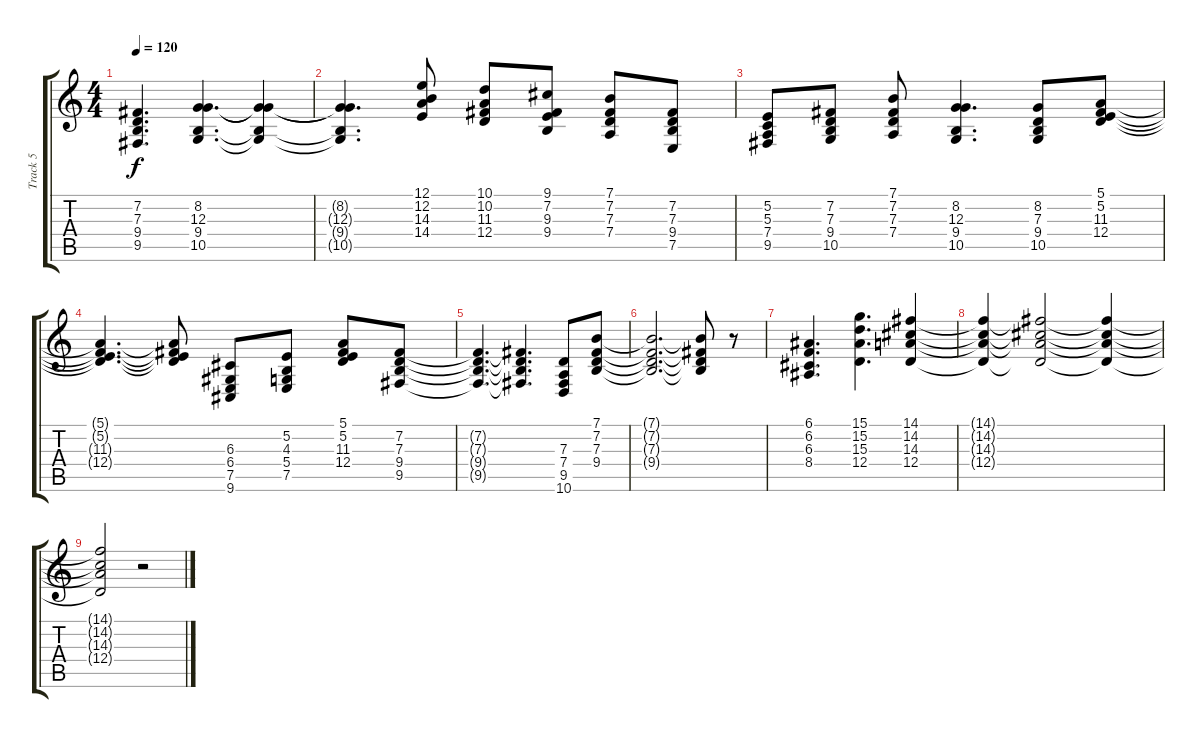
\track ("Track 5" "Track 5") {instrument stringensemble1}
\staff {score tabs}
\tuning (E4 B3 G3 D3 A2 E2) {hide}
\ts (4 4)
\tempo 120
\clef g2
\ks c
(7.2 7.3 9.4 9.5).4{d dy f} (8.2 12.3 9.4 10.5).4{d} (8.2{t} 12.3{t} 9.4{t} 10.5{t}).4 |
(8.2{t} 12.3{t} 9.4{t} 10.5{t}).4{d} (12.1 12.2 14.3 14.4).8 (10.1 10.2 11.3 12.4).8 (9.1 7.2 9.3 9.4).8 (7.1 7.2 7.3 7.4).8 (7.2 7.3 9.4 7.5).8 |
(5.2 5.3 7.4 9.5).8 (7.2 7.3 9.4 10.5).8 (7.1 7.2 7.3 7.4).8 (8.2 12.3 9.4 10.5).4{d} (8.2 7.3 9.4 10.5).8 (5.1 5.2 11.3 12.4).8 |
(5.1{t} 5.2{t} 11.3{t} 12.4{t}).4{d} (5.1{t} 5.2{t} 11.3{t} 12.4{t}).8 (6.3 6.4 7.5 9.6).8 (5.2 4.3 5.4 7.5).8 (5.1 5.2 11.3 12.4).8 (7.2 7.3 9.4 9.5).8 |
(7.2{t} 7.3{t} 9.4{t} 9.5{t}).4{d} (7.2{t} 7.3{t} 9.4{t} 9.5{t}).4{d} (7.3 7.4 9.5 10.6).8 (7.1 7.2 7.3 9.4).8 |
(7.1{t} 7.2{t} 7.3{t} 9.4{t}).2{d} (7.1{t} 7.2{t} 7.3{t} 9.4{t}).8 r.8 |
(6.1 6.2 6.3 8.4).4{d} (15.1 15.2 15.3 12.4).4{d} (14.1 14.2 14.3 12.4).4 |
(14.1{t} 14.2{t} 14.3{t} 12.4{t}).4 (14.1{t} 14.2{t} 14.3{t} 12.4{t}).2 (14.1{t} 14.2{t} 14.3{t} 12.4{t}).4 |
(14.1{t} 14.2{t} 14.3{t} 12.4{t}).2 r.2
